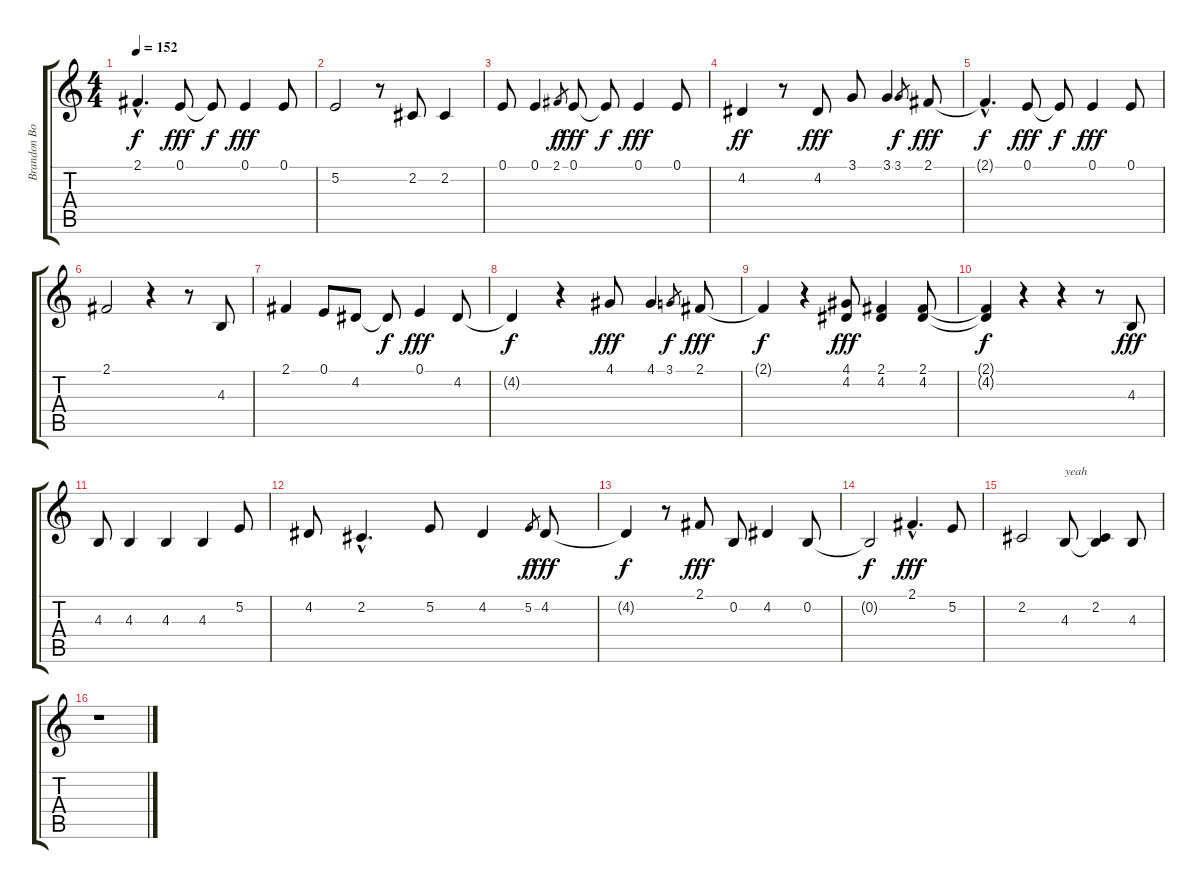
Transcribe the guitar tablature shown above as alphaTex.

\track ("Brandon Boyd" "Brandon Bo") {instrument cello}
\staff {score tabs}
\tuning (E4 B3 G3 D3 A2 E2) {hide}
\ts (4 4)
\tempo 152
\clef g2
\ks c
2.1{hac t}.4{d dy f} 0.1.8{dy fff} 0.1{t}.8{dy f} 0.1.4{dy fff} 0.1.8 |
5.2.2 r.8 2.2.8 2.2.4 |
0.1.8 0.1.4 2.1.8{gr dy f} 0.1.8{dy fff} 0.1{t}.8{dy f} 0.1.4{dy fff} 0.1.8 |
4.2.4{dy ff} r.8 4.2.8{dy fff instrument synthbrass2} 3.1.8 3.1.4 3.1.8{gr dy f} 2.1.8{dy fff} |
2.1{hac t}.4{d dy f} 0.1.8{dy fff} 0.1{t}.8{dy f} 0.1.4{dy fff} 0.1.8 |
2.1.2 r.4 r.8 4.3.8 |
2.1.4 0.1.8 4.2.8 4.2{t}.8{dy f} 0.1.4{dy fff} 4.2.8 |
4.2{t}.4{dy f} r.4 4.1.8{dy fff} 4.1.4 3.1.8{gr dy f} 2.1.8{dy fff} |
2.1{t}.4{dy f} r.4 (4.1 4.2).8{dy fff} (2.1 4.2).4 (2.1 4.2).8 |
(2.1{t} 4.2{t}).4{dy f} r.4 r.4 r.8 4.3.8{dy fff} |
4.3.8 4.3.4 4.3.4 4.3.4 5.2.8 |
4.2.8 2.2{hac}.4{d} 5.2.8 4.2.4 5.2.8{gr dy f} 4.2.8{dy fff} |
4.2{t}.4{dy f} r.8 2.1.8{dy fff} 0.2.8 4.2.4 0.2.8 |
0.2{t}.2{dy f} 2.1{hac}.4{d dy fff} 5.2.8 |
2.2.2 4.3.8{txt "yeah"} (2.2 4.3{t}).4 4.3.8 |
r.1
